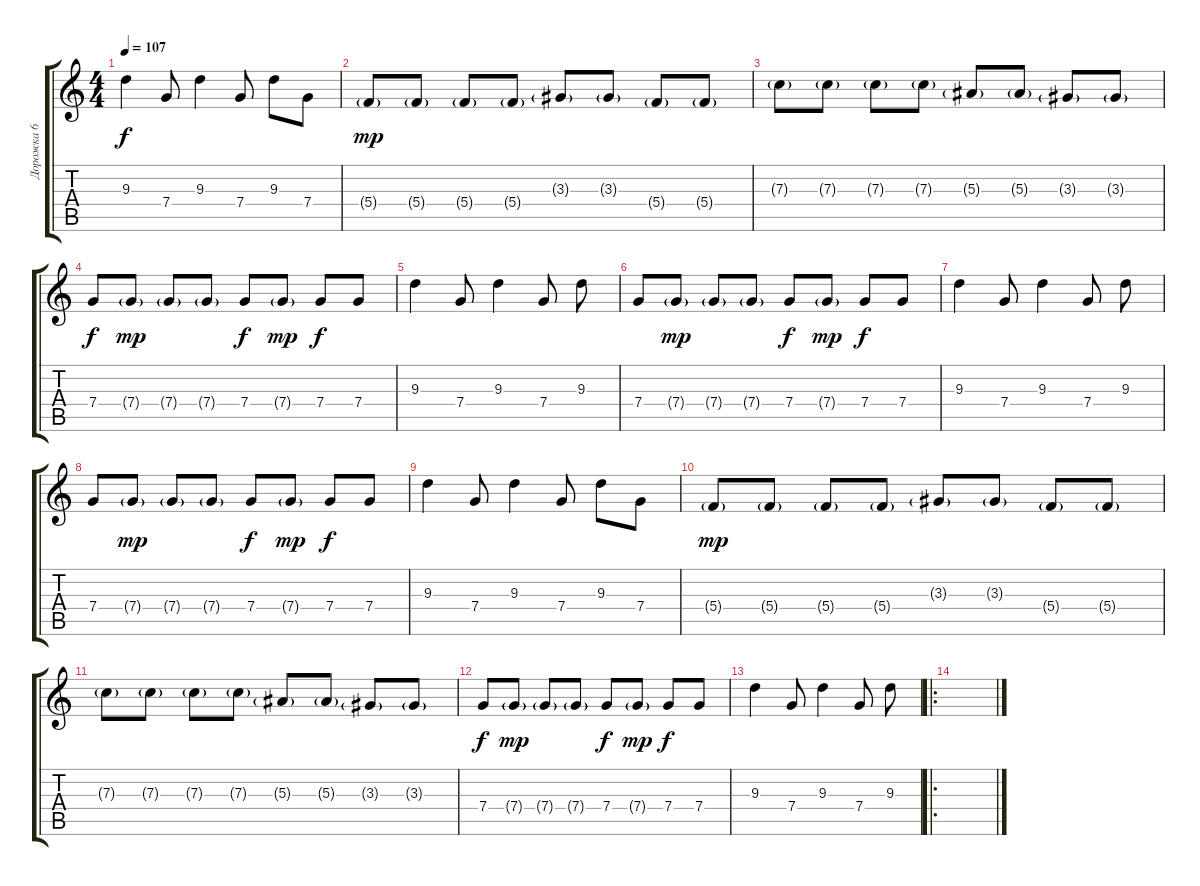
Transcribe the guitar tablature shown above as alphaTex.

\track ("Дорожка 6" "Дорожка 6") {instrument electricguitarclean}
\staff {score tabs}
\tuning (D4 A3 F3 C3 G2 D2) {hide}
\ts (4 4)
\tempo 107
\clef g2
\ks c
9.3.4{dy f} 7.4.8 9.3.4 7.4.8 9.3.8 7.4.8 |
5.4{g}.8{dy mp} 5.4{g}.8 5.4{g}.8 5.4{g}.8 3.3{g}.8 3.3{g}.8 5.4{g}.8 5.4{g}.8 |
7.3{g}.8 7.3{g}.8 7.3{g}.8 7.3{g}.8 5.3{g}.8 5.3{g}.8 3.3{g}.8 3.3{g}.8 |
7.4.8{dy f} 7.4{g}.8{dy mp} 7.4{g}.8 7.4{g}.8 7.4.8{dy f} 7.4{g}.8{dy mp} 7.4.8{dy f} 7.4.8 |
9.3.4 7.4.8 9.3.4 7.4.8 9.3.8 |
7.4.8 7.4{g}.8{dy mp} 7.4{g}.8 7.4{g}.8 7.4.8{dy f} 7.4{g}.8{dy mp} 7.4.8{dy f} 7.4.8 |
9.3.4 7.4.8 9.3.4 7.4.8 9.3.8 |
7.4.8 7.4{g}.8{dy mp} 7.4{g}.8 7.4{g}.8 7.4.8{dy f} 7.4{g}.8{dy mp} 7.4.8{dy f} 7.4.8 |
9.3.4 7.4.8 9.3.4 7.4.8 9.3.8 7.4.8 |
5.4{g}.8{dy mp} 5.4{g}.8 5.4{g}.8 5.4{g}.8 3.3{g}.8 3.3{g}.8 5.4{g}.8 5.4{g}.8 |
7.3{g}.8 7.3{g}.8 7.3{g}.8 7.3{g}.8 5.3{g}.8 5.3{g}.8 3.3{g}.8 3.3{g}.8 |
7.4.8{dy f} 7.4{g}.8{dy mp} 7.4{g}.8 7.4{g}.8 7.4.8{dy f} 7.4{g}.8{dy mp} 7.4.8{dy f} 7.4.8 |
9.3.4 7.4.8 9.3.4 7.4.8 9.3.8 |
\ro
